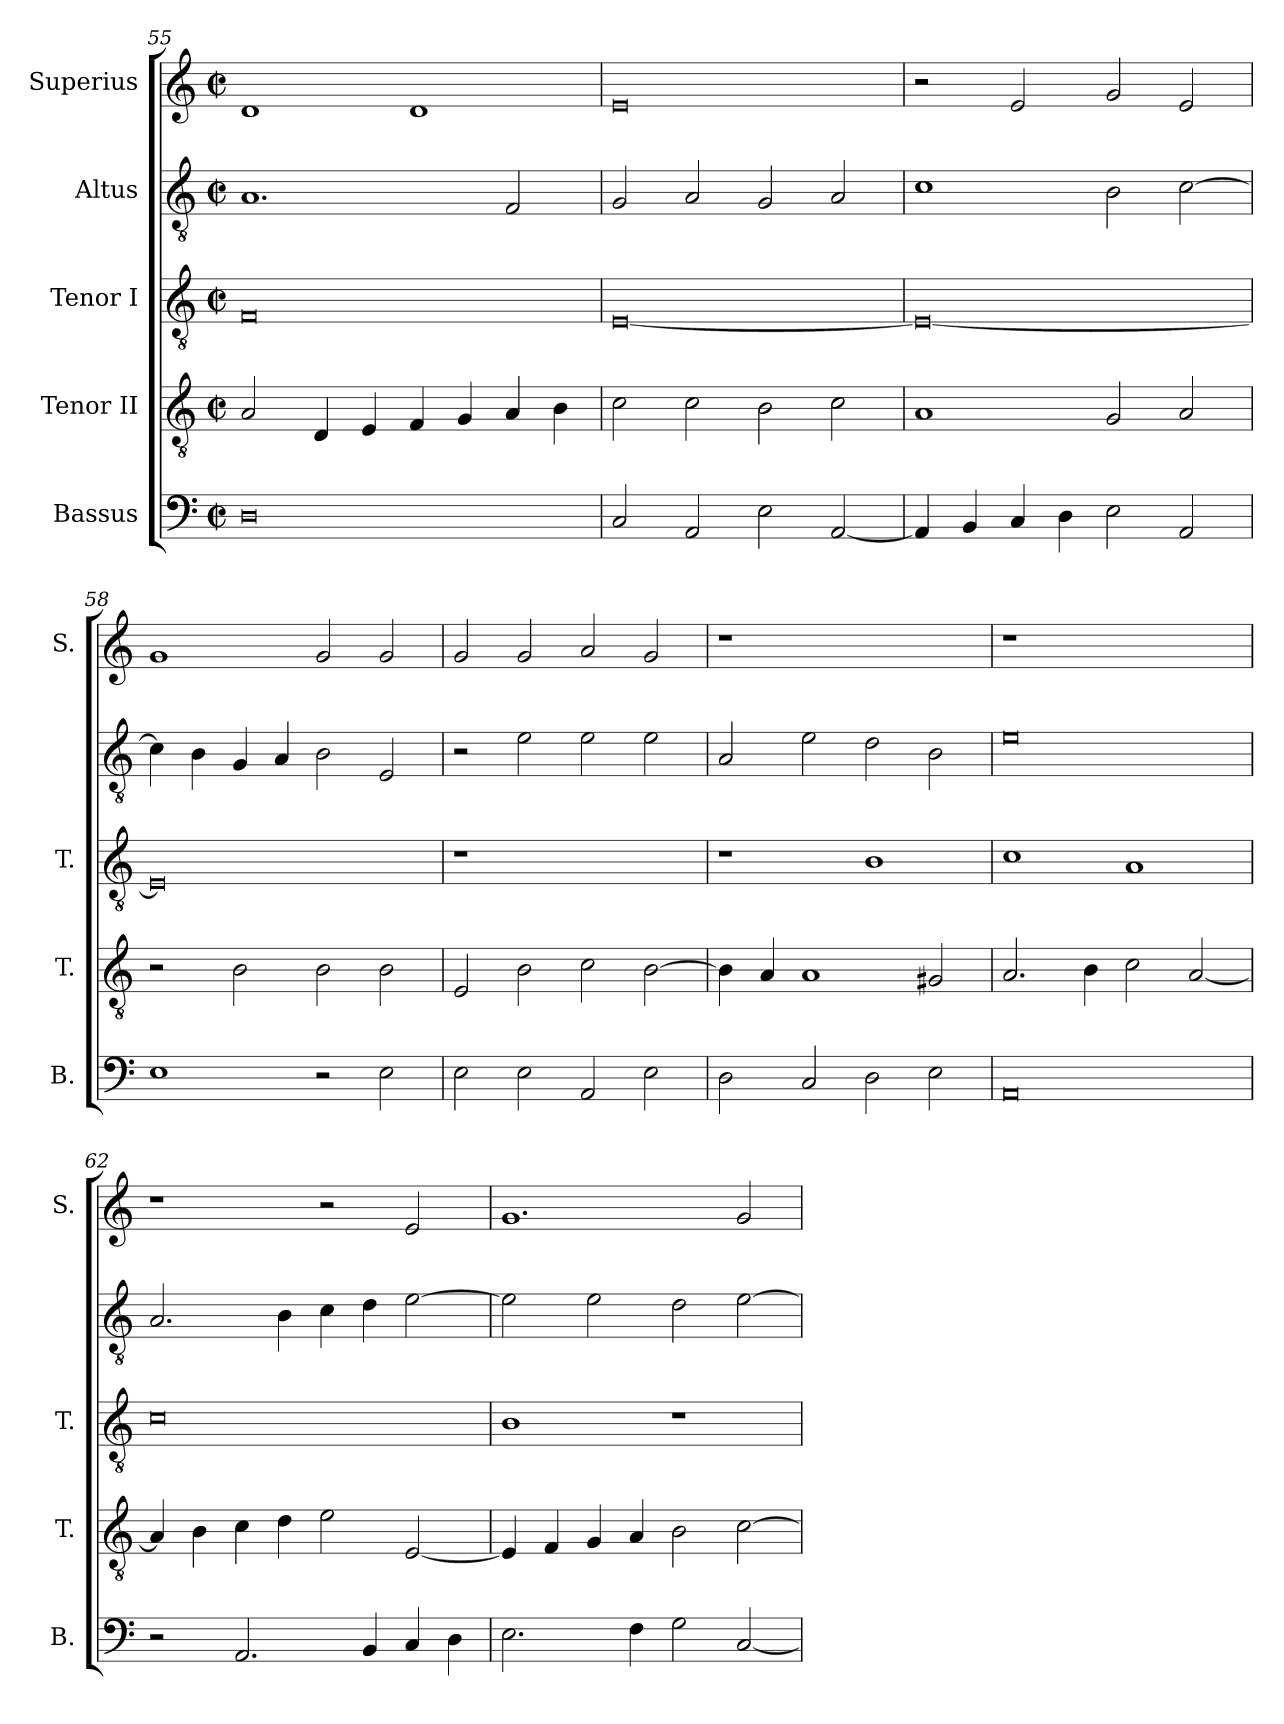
**kern	**kern	**kern	**kern	**kern
*part5	*part4	*part3	*part2	*part1
*staff5	*staff4	*staff3	*staff2	*staff1
*I"Bassus	*I"Tenor II	*I"Tenor I	*I"Altus	*I"Superius
*I'B.	*I'T.	*I'T.	*	*I'S.
*clefF4	*clefGv2	*clefGv2	*clefGv2	*clefG2
*	*ITrd7c12	*ITrd7c12	*ITrd7c12	*
*k[]	*k[]	*k[]	*k[]	*k[]
*C:	*C:	*C:	*C:	*C:
*M2/2	*M2/2	*M2/2	*M2/2	*M2/2
*met(c|)	*met(c|)	*met(c|)	*met(c|)	*met(c|)
=55	=55	=55	=55	=55
0Di	2AAi/	0FFi	1.AAi	1di
.	4DDi/	.	.	.
.	4EEi/	.	.	.
.	4FFi/	.	.	1di
.	4GGi/	.	.	.
.	4AAi/	.	2FFi/	.
.	4BBi\	.	.	.
=56	=56	=56	=56	=56
2Ci/	2Ci\	[<0EEi	2GGi/	0ei
2AAi/	2Ci\	.	2AAi/	.
2Ei\	2BBi\	.	2GGi/	.
[<2AAi/	2Ci\	.	2AAi/	.
!!LO:LB:g=z
=57	=57	=57	=57	=57
4AAi/]	1AAi	0EEi_<	1Ci	2r
4BBi/	.	.	.	.
4Ci/	.	.	.	2ei/
4Di\	.	.	.	.
2Ei\	2GGi/	.	2BBi\	2gi/
2AAi/	2AAi/	.	[>2Ci\	2ei/
=58	=58	=58	=58	=58
1Ei	2r	0EEi]	4Ci\]	1gi
.	.	.	4BBi\	.
.	2BBi\	.	4GGi/	.
.	.	.	4AAi/	.
2r	2BBi\	.	2BBi\	2gi/
2Ei\	2BBi\	.	2EEi/	2gi/
=59	=59	=59	=59	=59
!	!	!LO:N:vis=1	!	!
2Ei\	2EEi/	1r	2r	2gi/
2Ei\	2BBi\	.	2Ei\	2gi/
2AAi/	2Ci\	1ryy	2Ei\	2ai/
2Ei\	[>2BBi\	.	2Ei\	2gi/
=60	=60	=60	=60	=60
!	!	!	!	!LO:N:vis=1
2Di\	4BBi\]	1r	2AAi/	1r
.	4AAi/	.	.	.
2Ci/	1AAi	.	2Ei\	.
2Di\	.	1BBi	2Di\	1ryy
2Ei\	2GG#Xi/	.	2BBi\	.
=61	=61	=61	=61	=61
!	!	!	!	!LO:N:vis=1
0AAi	2.AAi/	1Ci	0Ei	1r
.	4BBi\	.	.	.
.	2Ci\	1AAi	.	1ryy
.	[<2AAi/	.	.	.
!!LO:PB:g=z
=62	=62	=62	=62	=62
2r	4AAi/]	0Ci	2.AAi/	1r
.	4BBi\	.	.	.
2.AAi/	4Ci\	.	.	.
.	4Di\	.	4BBi\	.
.	2Ei\	.	4Ci\	2r
4BBi/	.	.	4Di\	.
4Ci/	[<2EEi/	.	[>2Ei\	2ei/
4Di\	.	.	.	.
=63	=63	=63	=63	=63
2.Ei\	4EEi/]	1BBi	2Ei\]	1.gi
.	4FFi/	.	.	.
.	4GGi/	.	2Ei\	.
4Fi\	4AAi/	.	.	.
2Gi\	2BBi\	1r	2Di\	.
[<2Ci/	[>2Ci\	.	[>2Ei\	2gi/
=	=	=	=	=
*-	*-	*-	*-	*-
